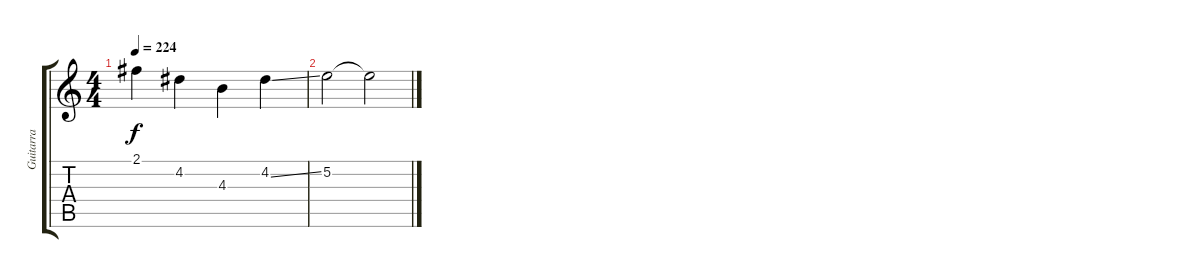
\track ("Guitarra" "Guitarra") {instrument electricguitarjazz}
\staff {score tabs}
\tuning (E4 B3 G3 D3 A2 E2) {hide}
\ts (4 4)
\tempo 224
\clef g2
\ks c
2.1{t}.4{dy f} 4.2.4 4.3.4 4.2{ss}.4 |
5.2.2{volume 13} 5.2{t}.2{volume 8}
